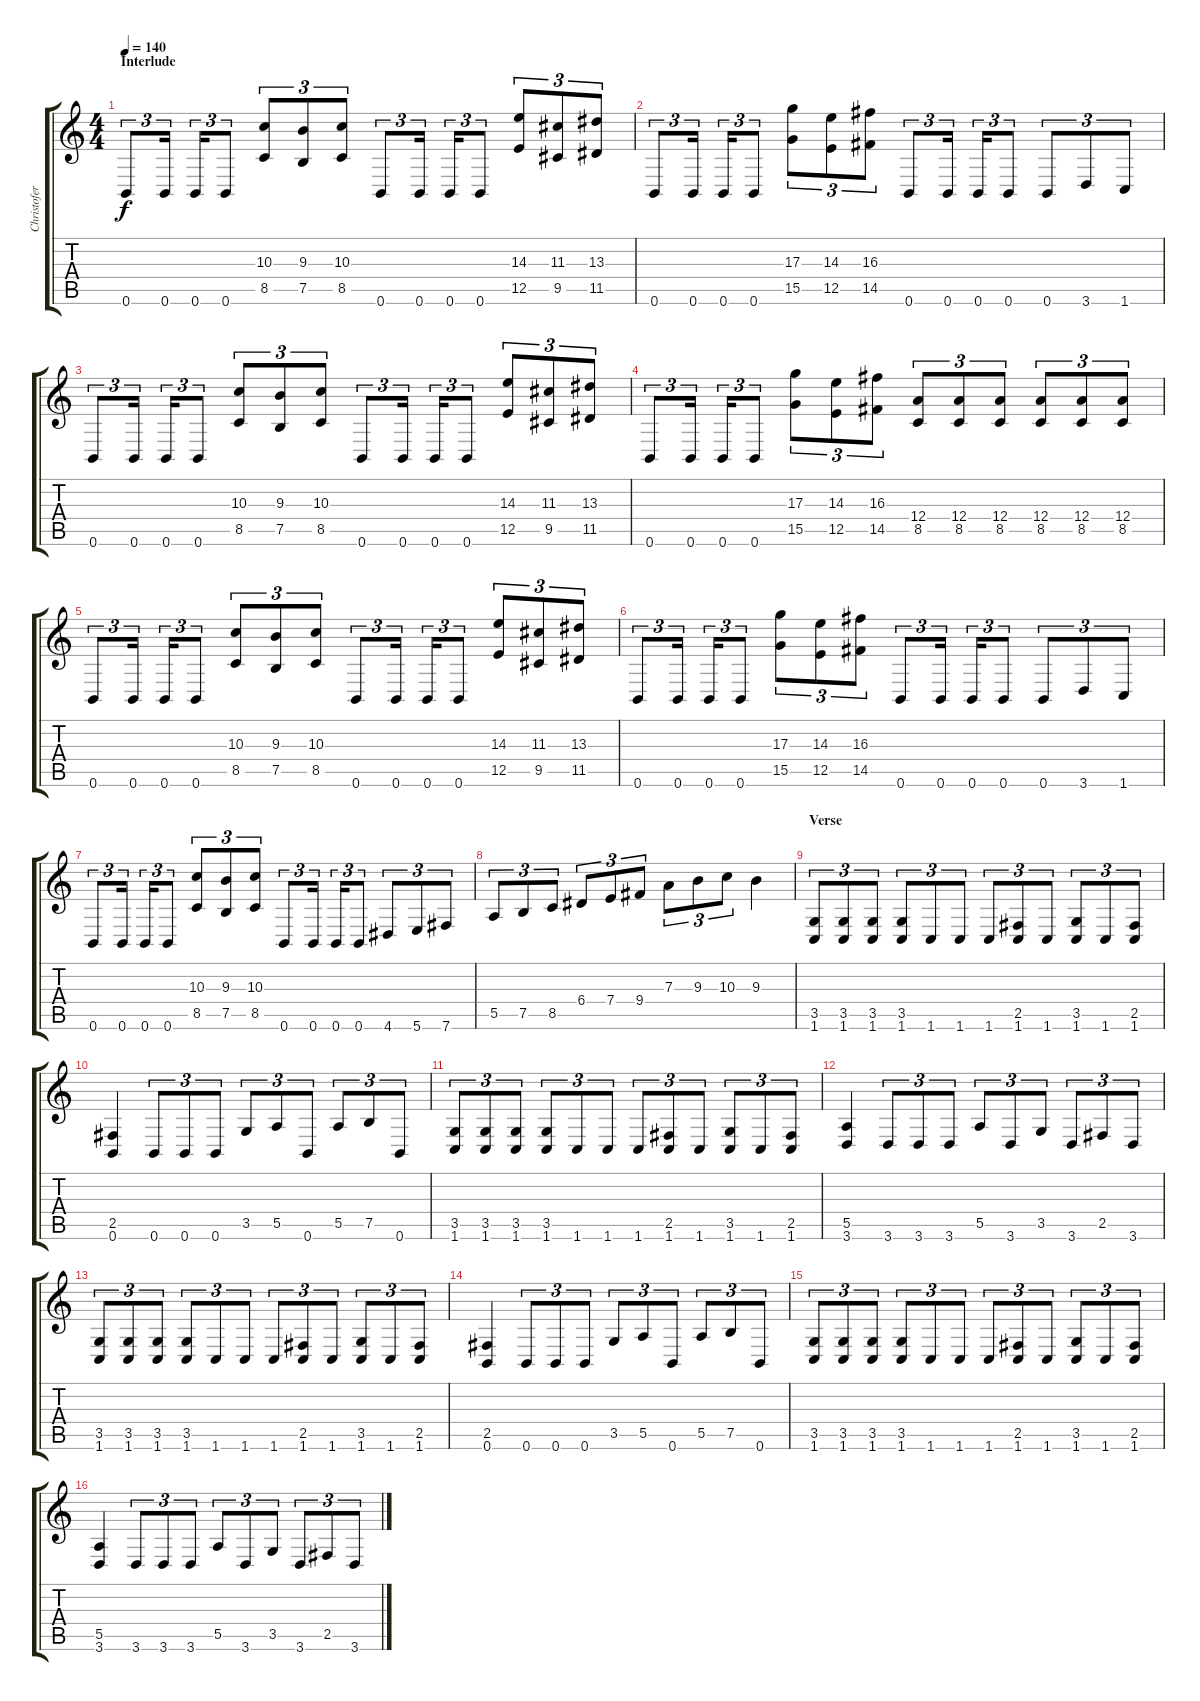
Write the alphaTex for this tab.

\track ("Christofer" "Christofer") {instrument distortionguitar}
\staff {score tabs}
\tuning (B3 Gb3 D3 A2 E2 B1) {hide}
\ts (4 4)
\section ("" "Interlude")
\tempo 140
\clef g2
\ks c
0.6.8{tu (3 2) dy f} 0.6.16{tu (3 2)} 0.6.16{tu (3 2)} 0.6.8{tu (3 2)} (10.3 8.5).8{tu (3 2)} (9.3 7.5).8{tu (3 2)} (10.3 8.5).8{tu (3 2)} 0.6.8{tu (3 2)} 0.6.16{tu (3 2)} 0.6.16{tu (3 2)} 0.6.8{tu (3 2)} (14.3 12.5).8{tu (3 2)} (11.3 9.5).8{tu (3 2)} (13.3 11.5).8{tu (3 2)} |
0.6.8{tu (3 2)} 0.6.16{tu (3 2)} 0.6.16{tu (3 2)} 0.6.8{tu (3 2)} (17.3 15.5).8{tu (3 2)} (14.3 12.5).8{tu (3 2)} (16.3 14.5).8{tu (3 2)} 0.6.8{tu (3 2)} 0.6.16{tu (3 2)} 0.6.16{tu (3 2)} 0.6.8{tu (3 2)} 0.6.8{tu (3 2)} 3.6.8{tu (3 2)} 1.6.8{tu (3 2)} |
0.6.8{tu (3 2)} 0.6.16{tu (3 2)} 0.6.16{tu (3 2)} 0.6.8{tu (3 2)} (10.3 8.5).8{tu (3 2)} (9.3 7.5).8{tu (3 2)} (10.3 8.5).8{tu (3 2)} 0.6.8{tu (3 2)} 0.6.16{tu (3 2)} 0.6.16{tu (3 2)} 0.6.8{tu (3 2)} (14.3 12.5).8{tu (3 2)} (11.3 9.5).8{tu (3 2)} (13.3 11.5).8{tu (3 2)} |
0.6.8{tu (3 2)} 0.6.16{tu (3 2)} 0.6.16{tu (3 2)} 0.6.8{tu (3 2)} (17.3 15.5).8{tu (3 2)} (14.3 12.5).8{tu (3 2)} (16.3 14.5).8{tu (3 2)} (12.4 8.5).8{tu (3 2)} (12.4 8.5).8{tu (3 2)} (12.4 8.5).8{tu (3 2)} (12.4 8.5).8{tu (3 2)} (12.4 8.5).8{tu (3 2)} (12.4 8.5).8{tu (3 2)} |
0.6.8{tu (3 2)} 0.6.16{tu (3 2)} 0.6.16{tu (3 2)} 0.6.8{tu (3 2)} (10.3 8.5).8{tu (3 2)} (9.3 7.5).8{tu (3 2)} (10.3 8.5).8{tu (3 2)} 0.6.8{tu (3 2)} 0.6.16{tu (3 2)} 0.6.16{tu (3 2)} 0.6.8{tu (3 2)} (14.3 12.5).8{tu (3 2)} (11.3 9.5).8{tu (3 2)} (13.3 11.5).8{tu (3 2)} |
0.6.8{tu (3 2)} 0.6.16{tu (3 2)} 0.6.16{tu (3 2)} 0.6.8{tu (3 2)} (17.3 15.5).8{tu (3 2)} (14.3 12.5).8{tu (3 2)} (16.3 14.5).8{tu (3 2)} 0.6.8{tu (3 2)} 0.6.16{tu (3 2)} 0.6.16{tu (3 2)} 0.6.8{tu (3 2)} 0.6.8{tu (3 2)} 3.6.8{tu (3 2)} 1.6.8{tu (3 2)} |
0.6.8{tu (3 2)} 0.6.16{tu (3 2)} 0.6.16{tu (3 2)} 0.6.8{tu (3 2)} (10.3 8.5).8{tu (3 2)} (9.3 7.5).8{tu (3 2)} (10.3 8.5).8{tu (3 2)} 0.6.8{tu (3 2)} 0.6.16{tu (3 2)} 0.6.16{tu (3 2)} 0.6.8{tu (3 2)} 4.6.8{tu (3 2)} 5.6.8{tu (3 2)} 7.6.8{tu (3 2)} |
5.5.8{tu (3 2)} 7.5.8{tu (3 2)} 8.5.8{tu (3 2)} 6.4.8{tu (3 2)} 7.4.8{tu (3 2)} 9.4.8{tu (3 2)} 7.3.8{tu (3 2)} 9.3.8{tu (3 2)} 10.3.8{tu (3 2)} 9.3.4 |
\section ("" "Verse")
(3.5 1.6).8{tu (3 2)} (3.5 1.6).8{tu (3 2)} (3.5 1.6).8{tu (3 2)} (3.5 1.6).8{tu (3 2)} 1.6.8{tu (3 2)} 1.6.8{tu (3 2)} 1.6.8{tu (3 2)} (2.5 1.6).8{tu (3 2)} 1.6.8{tu (3 2)} (3.5 1.6).8{tu (3 2)} 1.6.8{tu (3 2)} (2.5 1.6).8{tu (3 2)} |
(2.5 0.6).4 0.6.8{tu (3 2)} 0.6.8{tu (3 2)} 0.6.8{tu (3 2)} 3.5.8{tu (3 2)} 5.5.8{tu (3 2)} 0.6.8{tu (3 2)} 5.5.8{tu (3 2)} 7.5.8{tu (3 2)} 0.6.8{tu (3 2)} |
(3.5 1.6).8{tu (3 2)} (3.5 1.6).8{tu (3 2)} (3.5 1.6).8{tu (3 2)} (3.5 1.6).8{tu (3 2)} 1.6.8{tu (3 2)} 1.6.8{tu (3 2)} 1.6.8{tu (3 2)} (2.5 1.6).8{tu (3 2)} 1.6.8{tu (3 2)} (3.5 1.6).8{tu (3 2)} 1.6.8{tu (3 2)} (2.5 1.6).8{tu (3 2)} |
(5.5 3.6).4 3.6.8{tu (3 2)} 3.6.8{tu (3 2)} 3.6.8{tu (3 2)} 5.5.8{tu (3 2)} 3.6.8{tu (3 2)} 3.5.8{tu (3 2)} 3.6.8{tu (3 2)} 2.5.8{tu (3 2)} 3.6.8{tu (3 2)} |
(3.5 1.6).8{tu (3 2)} (3.5 1.6).8{tu (3 2)} (3.5 1.6).8{tu (3 2)} (3.5 1.6).8{tu (3 2)} 1.6.8{tu (3 2)} 1.6.8{tu (3 2)} 1.6.8{tu (3 2)} (2.5 1.6).8{tu (3 2)} 1.6.8{tu (3 2)} (3.5 1.6).8{tu (3 2)} 1.6.8{tu (3 2)} (2.5 1.6).8{tu (3 2)} |
(2.5 0.6).4 0.6.8{tu (3 2)} 0.6.8{tu (3 2)} 0.6.8{tu (3 2)} 3.5.8{tu (3 2)} 5.5.8{tu (3 2)} 0.6.8{tu (3 2)} 5.5.8{tu (3 2)} 7.5.8{tu (3 2)} 0.6.8{tu (3 2)} |
(3.5 1.6).8{tu (3 2)} (3.5 1.6).8{tu (3 2)} (3.5 1.6).8{tu (3 2)} (3.5 1.6).8{tu (3 2)} 1.6.8{tu (3 2)} 1.6.8{tu (3 2)} 1.6.8{tu (3 2)} (2.5 1.6).8{tu (3 2)} 1.6.8{tu (3 2)} (3.5 1.6).8{tu (3 2)} 1.6.8{tu (3 2)} (2.5 1.6).8{tu (3 2)} |
(5.5 3.6).4 3.6.8{tu (3 2)} 3.6.8{tu (3 2)} 3.6.8{tu (3 2)} 5.5.8{tu (3 2)} 3.6.8{tu (3 2)} 3.5.8{tu (3 2)} 3.6.8{tu (3 2)} 2.5.8{tu (3 2)} 3.6.8{tu (3 2)}
